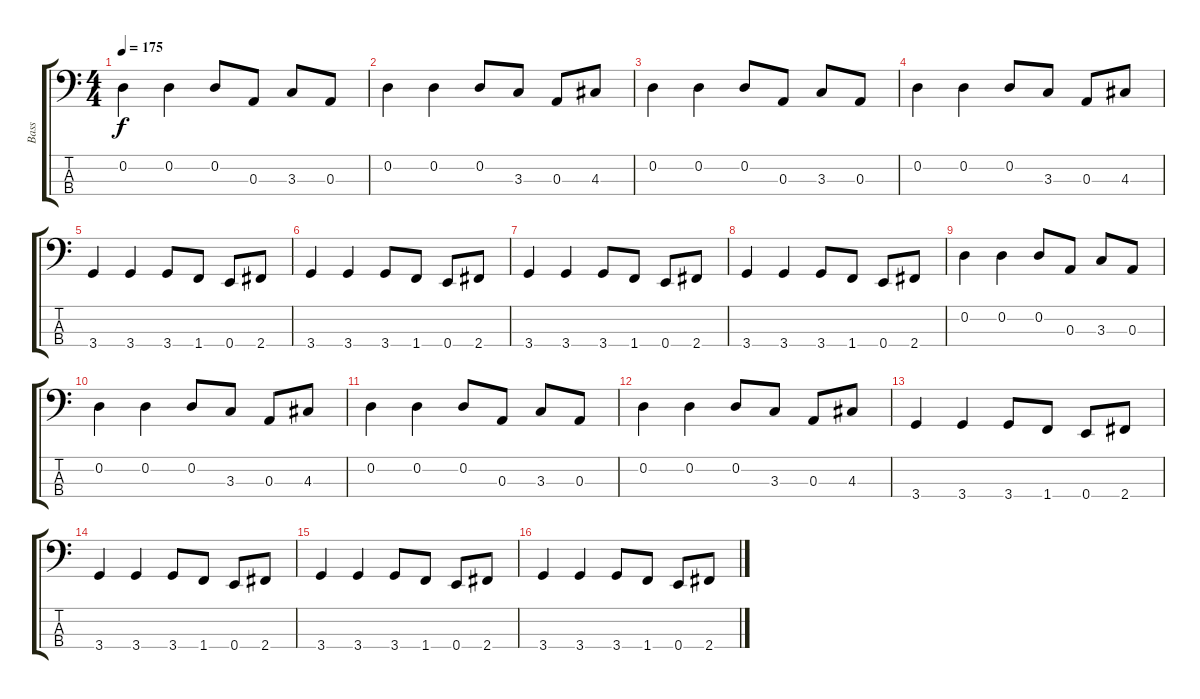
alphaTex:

\track ("Bass" "Bass") {instrument electricbasspick}
\staff {score tabs}
\tuning (G2 D2 A1 E1) {hide}
\ts (4 4)
\tempo 175
\clef f4
\ks c
0.2.4{dy f} 0.2.4 0.2.8 0.3.8 3.3.8 0.3.8 |
0.2.4 0.2.4 0.2.8 3.3.8 0.3.8 4.3.8 |
0.2.4 0.2.4 0.2.8 0.3.8 3.3.8 0.3.8 |
0.2.4 0.2.4 0.2.8 3.3.8 0.3.8 4.3.8 |
3.4.4 3.4.4 3.4.8 1.4.8 0.4.8 2.4.8 |
3.4.4 3.4.4 3.4.8 1.4.8 0.4.8 2.4.8 |
3.4.4 3.4.4 3.4.8 1.4.8 0.4.8 2.4.8 |
3.4.4 3.4.4 3.4.8 1.4.8 0.4.8 2.4.8 |
0.2.4 0.2.4 0.2.8 0.3.8 3.3.8 0.3.8 |
0.2.4 0.2.4 0.2.8 3.3.8 0.3.8 4.3.8 |
0.2.4 0.2.4 0.2.8 0.3.8 3.3.8 0.3.8 |
0.2.4 0.2.4 0.2.8 3.3.8 0.3.8 4.3.8 |
3.4.4 3.4.4 3.4.8 1.4.8 0.4.8 2.4.8 |
3.4.4 3.4.4 3.4.8 1.4.8 0.4.8 2.4.8 |
3.4.4 3.4.4 3.4.8 1.4.8 0.4.8 2.4.8 |
3.4.4 3.4.4 3.4.8 1.4.8 0.4.8 2.4.8
